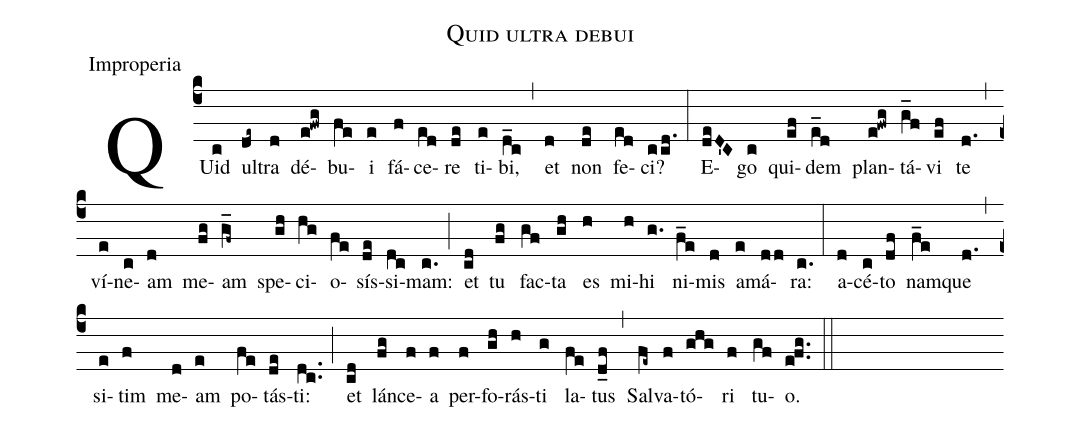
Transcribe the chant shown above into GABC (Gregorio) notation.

name:Quid ultra debui;
office-part:Improperia;
%%
(c4) QUid(c) ul(de~)tra(d) dé(e!fwg)bu(fe)i(e) fá(f)ce(ed)re(de) ti(e)bi,(d_c) (,) et(d) non(de) fe(ed)ci?(c/cd.) (:)
E(deD'C)go(c) qui(ef)dem(e_d) plan(e!fwg)tá(g_f)vi(ef) te(d.) (,) ví(e)ne(c)am(d) me(fg)am(g_f~) spe(gh)ci(hg)o(fe)sís(de)si(dc)mam:(c.) (;) et(cd) tu(fg) fac(gf)ta(gh) es(h) mi(h)hi(g.) ni(f_e)mis(d) a(e)má(d/d)ra:(c.) (:)
a(d)cé(c)to(df) nam(f_e)que(d.) (,) si(e)tim(f) me(d)am(e) po(fe)tás(de)ti:(dc..) (;) et(cd) lán(fg)ce(f)a(f) per(f)fo(gh)rás(h)ti(g) la(fe)tus(d_f) (,) Sal(fe~)va(f)tó(ghg)ri(f) tu(gf)o.(e!fg..) (::)
